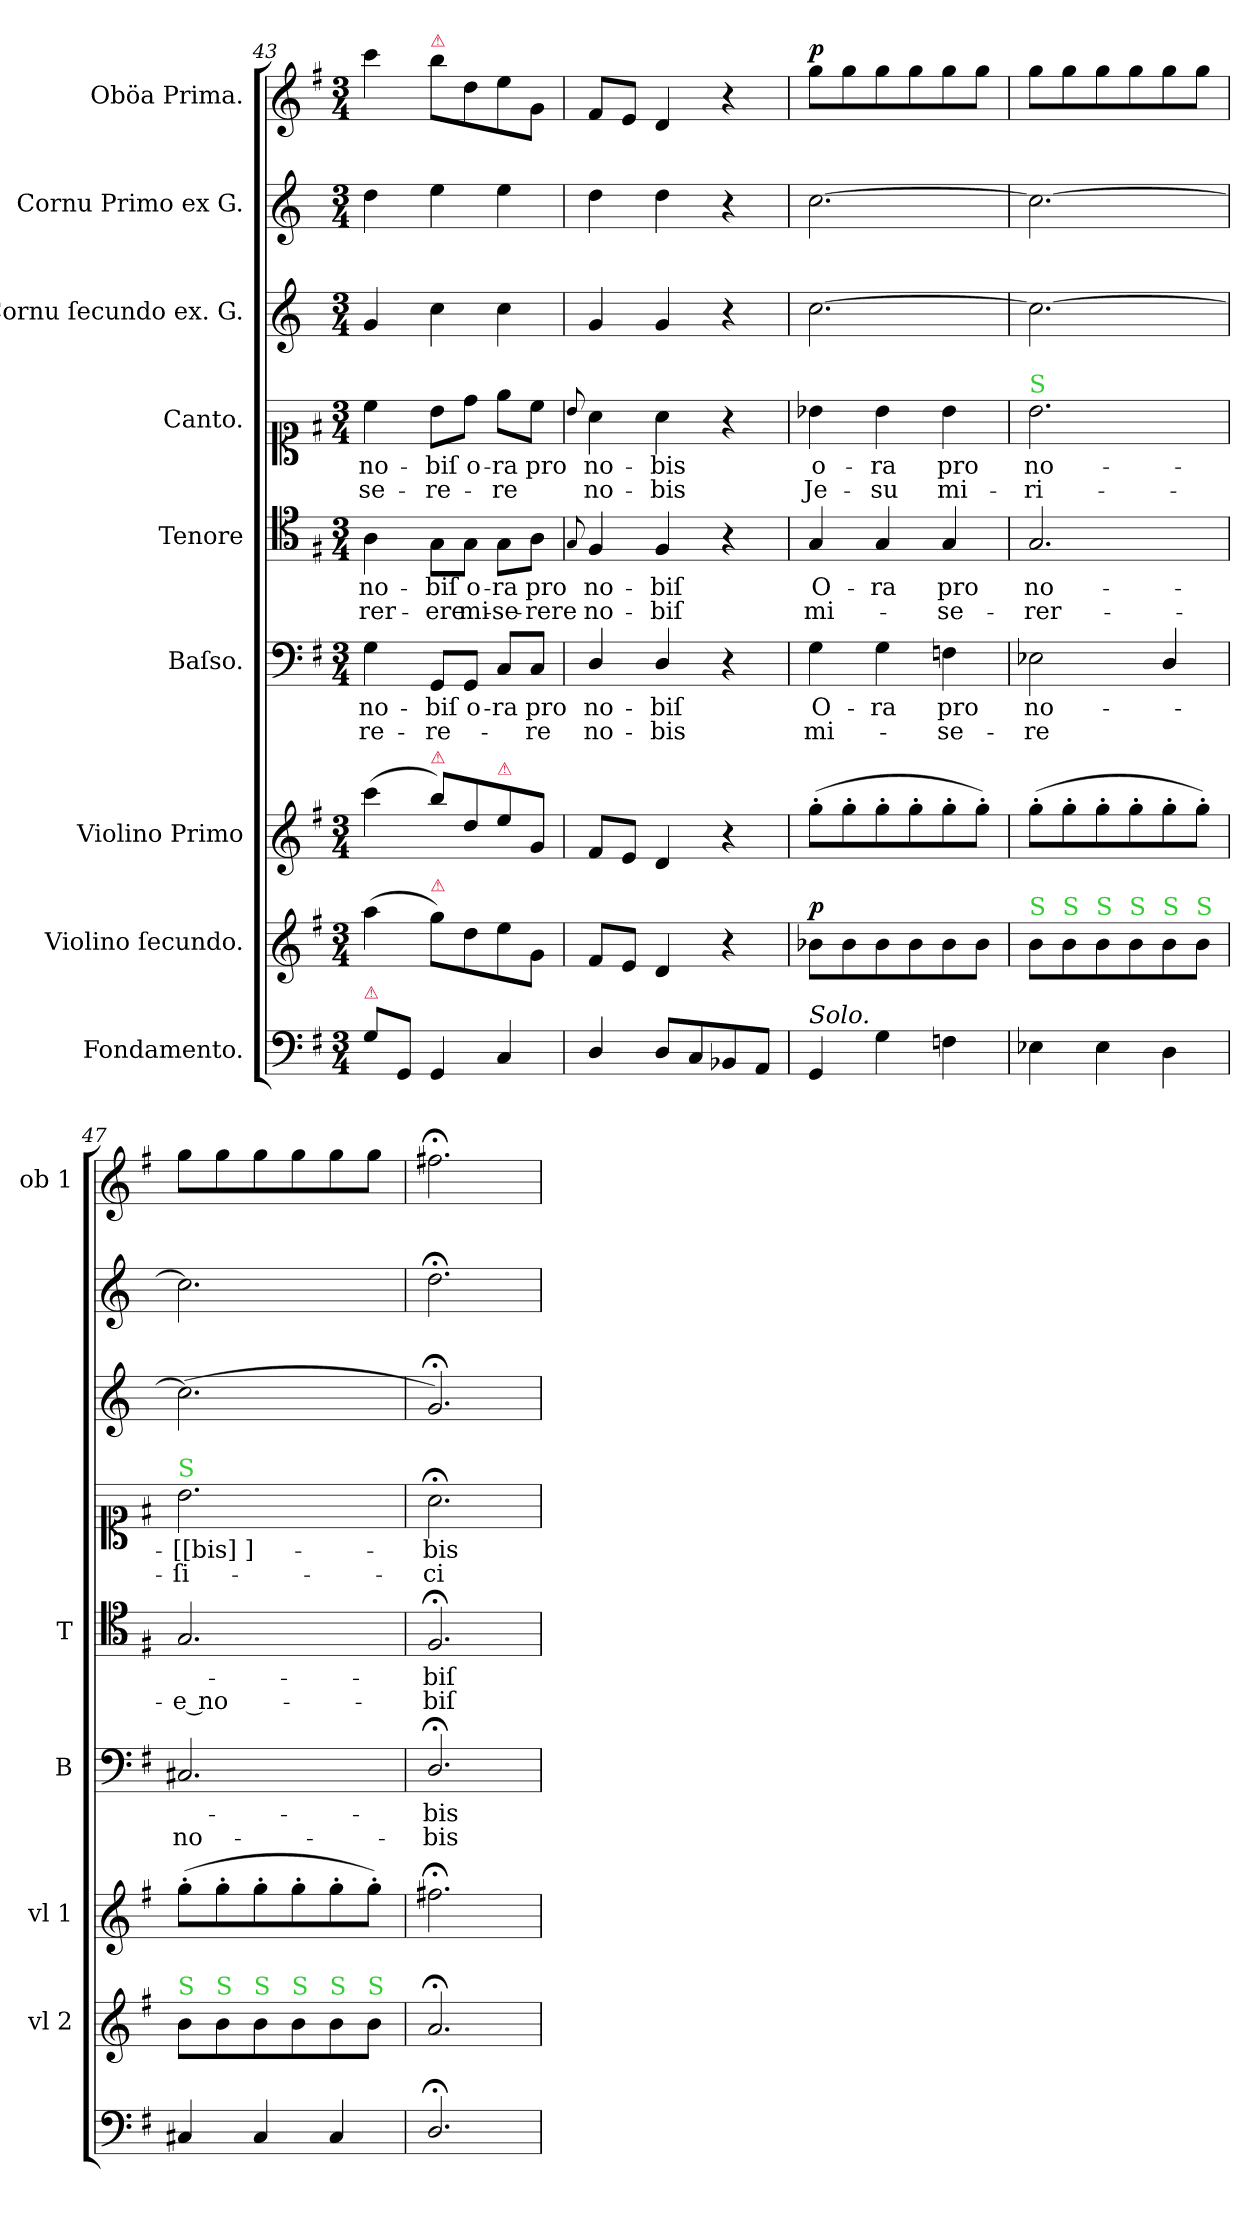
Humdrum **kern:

**kern	**kern	**dynam	**kern	**dynam	**kern	**text	**text	**kern	**text	**text	**kern	**text	**text	**kern	**dynam	**kern	**dynam	**kern	**dynam
*part9	*part8	*part8	*part7	*part7	*part6	*part6	*part6	*part5	*part5	*part5	*part4	*part4	*part4	*part3	*part3	*part2	*part2	*part1	*part1
*staff9	*staff8	*staff8	*staff7	*staff7	*staff6	*staff6	*staff6	*staff5	*staff5	*staff5	*staff4	*staff4	*staff4	*staff3	*staff3	*staff2	*staff2	*staff1	*staff1
*I"Fondamento.	*I"Violino ſecundo.	*	*I"Violino Primo	*	*I"Baſso.	*	*	*I"Tenore	*	*	*I"Canto.	*	*	*I"Cornu ſecundo ex. G.	*	*I"Cornu Primo ex G.	*	*I"Oböa Prima.	*
*	*I'vl 2	*	*I'vl 1	*	*I'B	*	*	*I'T	*	*	*	*	*	*	*	*	*	*I'ob 1	*
*clefF4	*clefG2	*	*clefG2	*	*clefF4	*	*	*clefC4	*	*	*clefC1	*	*	*clefG2	*	*clefG2	*	*clefG2	*
*	*	*	*	*	*	*	*	*	*	*	*	*	*	*ITrd3c5	*	*ITrd3c5	*	*	*
*k[f#]	*k[f#]	*	*k[f#]	*	*k[f#]	*	*	*k[f#]	*	*	*k[f#]	*	*	*k[f#]	*	*k[f#]	*	*k[f#]	*
*G:	*G:	*	*G:	*	*G:	*	*	*	*	*	*G:	*	*	*	*	*	*	*G:	*
*M3/4	*M3/4	*	*M3/4	*	*M3/4	*	*	*M3/4	*	*	*M3/4	*	*	*M3/4	*	*M3/4	*	*M3/4	*
=43	=43	=43	=43	=43	=43	=43	=43	=43	=43	=43	=43	=43	=43	=43	=43	=43	=43	=43	=43
!LO:TX:a:color=crimson:t=⚠	!	!	!	!	!	!	!	!	!	!	!	!	!	!	!	!	!	!	!
8G\L	(4aa\	.	(4ccc\	.	4G\	no-	-re-	4A\	no-	-rer-	4cc\	no-	-se-	4d/	.	4a\	.	4ccc\	.
8GG/J	.	.	.	.	.	.	.	.	.	.	.	.	.	.	.	.	.	.	.
!	!	!	!	!	!	!	!	!	!	!	!	!	!	!	!	!	!	!LO:TX:a:color=crimson:t=⚠	!
!	!	!	!LO:TX:a:color=crimson:t=⚠	!	!	!	!	!	!	!	!	!	!	!	!	!	!	!	!
!	!LO:TX:a:color=crimson:t=⚠	!	!	!	!	!	!	!	!	!	!	!	!	!	!	!	!	!	!
4GG/	8gg\L)	.	8bb\L)	.	8GG/L	-biſ	-re-	8G\L	-biſ	-ere	8b\L	-biſ	-re-	4g\	.	4b\	.	8bb\L	.
.	8dd\	.	8dd/	.	8GG/J	o-	.	8G\J	o-	mi-	8dd\J	o-	.	.	.	.	.	8dd\	.
!	!	!	!LO:TX:a:color=crimson:t=⚠	!	!	!	!	!	!	!	!	!	!	!	!	!	!	!	!
4C/	8ee\	.	8ee/	.	8C/L	-ra	.	8G\L	-ra	-se-	8ee\L	-ra	-re	4g\	.	4b\	.	8ee\	.
.	8g/J	.	8g/J	.	8C/J	pro	-re	8A\J	pro	-rere	8cc\J	pro	.	.	.	.	.	8g/J	.
=44	=44	=44	=44	=44	=44	=44	=44	=44	=44	=44	=44	=44	=44	=44	=44	=44	=44	=44	=44
.	.	.	.	.	.	.	.	8qqG/	.	.	8qqb/	.	.	.	.	.	.	.	.
4D/	8f#/L	.	8f#/L	.	4D/	no-	no-	4F#/	no-	no-	4a\	no-	no-	4d/	.	4a\	.	8f#/L	.
.	8e/J	.	8e/J	.	.	.	.	.	.	.	.	.	.	.	.	.	.	8e/J	.
8D/L	4d/	.	4d/	.	4D/	-biſ	-bis	4F#/	-biſ	-biſ	4a\	-bis	-bis	4d/	.	4a\	.	4d/	.
8C/	.	.	.	.	.	.	.	.	.	.	.	.	.	.	.	.	.	.	.
8BB-X/	4r	.	4r	.	4r	.	.	4r	.	.	4r	.	.	4r	.	4r	.	4r	.
8AA/J	.	.	.	.	.	.	.	.	.	.	.	.	.	.	.	.	.	.	.
=45	=45	=45	=45	=45	=45	=45	=45	=45	=45	=45	=45	=45	=45	=45	=45	=45	=45	=45	=45
!LO:TX:a:i:t=Solo.	!	!	!	!	!	!	!	!	!	!	!	!	!	!	!	!	!	!	!
!	!	!LO:DY:a	!	!LO:DY:a	!	!	!	!	!	!	!	!	!	!	!LO:DY:a	!	!LO:DY:a	!	!LO:DY:a
4GG/	8b-X\L	p	(8gg'\L	pia.	4G\	O-	mi-	4G/	O-	mi-	4b-X\	o-	Je-	[2.g\	pia	[2.g\	pia.	8gg\L	p
.	8b-\	.	8gg'\	.	.	.	.	.	.	.	.	.	.	.	.	.	.	8gg\	.
4G\	8b-\	.	8gg'\	.	4G\	-ra	.	4G/	-ra	.	4b-\	-ra	-su	.	.	.	.	8gg\	.
.	8b-\	.	8gg'\	.	.	.	.	.	.	.	.	.	.	.	.	.	.	8gg\	.
4Fn\	8b-\	.	8gg'\	.	4Fn\	pro	-se-	4G/	pro	-se-	4b-\	pro	mi-	.	.	.	.	8gg\	.
.	8b-\J	.	8gg'\J)	.	.	.	.	.	.	.	.	.	.	.	.	.	.	8gg\J	.
=46	=46	=46	=46	=46	=46	=46	=46	=46	=46	=46	=46	=46	=46	=46	=46	=46	=46	=46	=46
!	!	!	!	!	!	!	!	!	!	!	!LO:TX:a:color=limegreen:t=S	!	!	!	!	!	!	!	!
!	!LO:TX:a:color=limegreen:t=S	!	!	!	!	!	!	!	!	!	!	!	!	!	!	!	!	!	!
4E-X\	8b\L	.	(8gg'\L	.	2E-X\	no-	-re	2.G/	no-	-rer-	2.b\	no-	-ri-	2.g\_	.	2.g\_	.	8gg\L	.
!	!LO:TX:a:color=limegreen:t=S	!	!	!	!	!	!	!	!	!	!	!	!	!	!	!	!	!	!
.	8b\	.	8gg'\	.	.	.	.	.	.	.	.	.	.	.	.	.	.	8gg\	.
!	!LO:TX:a:color=limegreen:t=S	!	!	!	!	!	!	!	!	!	!	!	!	!	!	!	!	!	!
4E-\	8b\	.	8gg'\	.	.	.	.	.	.	.	.	.	.	.	.	.	.	8gg\	.
!	!LO:TX:a:color=limegreen:t=S	!	!	!	!	!	!	!	!	!	!	!	!	!	!	!	!	!	!
.	8b\	.	8gg'\	.	.	.	.	.	.	.	.	.	.	.	.	.	.	8gg\	.
!	!LO:TX:a:color=limegreen:t=S	!	!	!	!	!	!	!	!	!	!	!	!	!	!	!	!	!	!
4D\	8b\	.	8gg'\	.	4D/	.	.	.	.	.	.	.	.	.	.	.	.	8gg\	.
!	!LO:TX:a:color=limegreen:t=S	!	!	!	!	!	!	!	!	!	!	!	!	!	!	!	!	!	!
.	8b\J	.	8gg'\J)	.	.	.	.	.	.	.	.	.	.	.	.	.	.	8gg\J	.
=47	=47	=47	=47	=47	=47	=47	=47	=47	=47	=47	=47	=47	=47	=47	=47	=47	=47	=47	=47
!	!	!	!	!	!	!	!	!	!	!	!LO:TX:a:color=limegreen:t=S	!	!	!	!	!	!	!	!
!	!LO:TX:a:color=limegreen:t=S	!	!	!	!	!	!	!	!	!	!	!	!	!	!	!	!	!	!
4C#X/	8b\L	.	(8gg'\L	.	2.C#X/	.	no-	2.G/	.	-e no-	2.b\	-[[bis]]-	-ſi-	(2.g\]	.	2.g\]	.	8gg\L	.
!	!LO:TX:a:color=limegreen:t=S	!	!	!	!	!	!	!	!	!	!	!	!	!	!	!	!	!	!
.	8b\	.	8gg'\	.	.	.	.	.	.	.	.	.	.	.	.	.	.	8gg\	.
!	!LO:TX:a:color=limegreen:t=S	!	!	!	!	!	!	!	!	!	!	!	!	!	!	!	!	!	!
4C#/	8b\	.	8gg'\	.	.	.	.	.	.	.	.	.	.	.	.	.	.	8gg\	.
!	!LO:TX:a:color=limegreen:t=S	!	!	!	!	!	!	!	!	!	!	!	!	!	!	!	!	!	!
.	8b\	.	8gg'\	.	.	.	.	.	.	.	.	.	.	.	.	.	.	8gg\	.
!	!LO:TX:a:color=limegreen:t=S	!	!	!	!	!	!	!	!	!	!	!	!	!	!	!	!	!	!
4C#/	8b\	.	8gg'\	.	.	.	.	.	.	.	.	.	.	.	.	.	.	8gg\	.
!	!LO:TX:a:color=limegreen:t=S	!	!	!	!	!	!	!	!	!	!	!	!	!	!	!	!	!	!
.	8b\J	.	8gg'\J)	.	.	.	.	.	.	.	.	.	.	.	.	.	.	8gg\J	.
=48	=48	=48	=48	=48	=48	=48	=48	=48	=48	=48	=48	=48	=48	=48	=48	=48	=48	=48	=48
2.D;</	2.a;</	.	2.ff#X;<\	.	2.D;</	-bis	-bis	2.F#;</	-biſ	-biſ	2.a;<\	-bis	-ci	2.d;/)	.	2.a;<\	.	2.ff#X;<\	.
=	=	=	=	=	=	=	=	=	=	=	=	=	=	=	=	=	=	=	=
*-	*-	*-	*-	*-	*-	*-	*-	*-	*-	*-	*-	*-	*-	*-	*-	*-	*-	*-	*-
